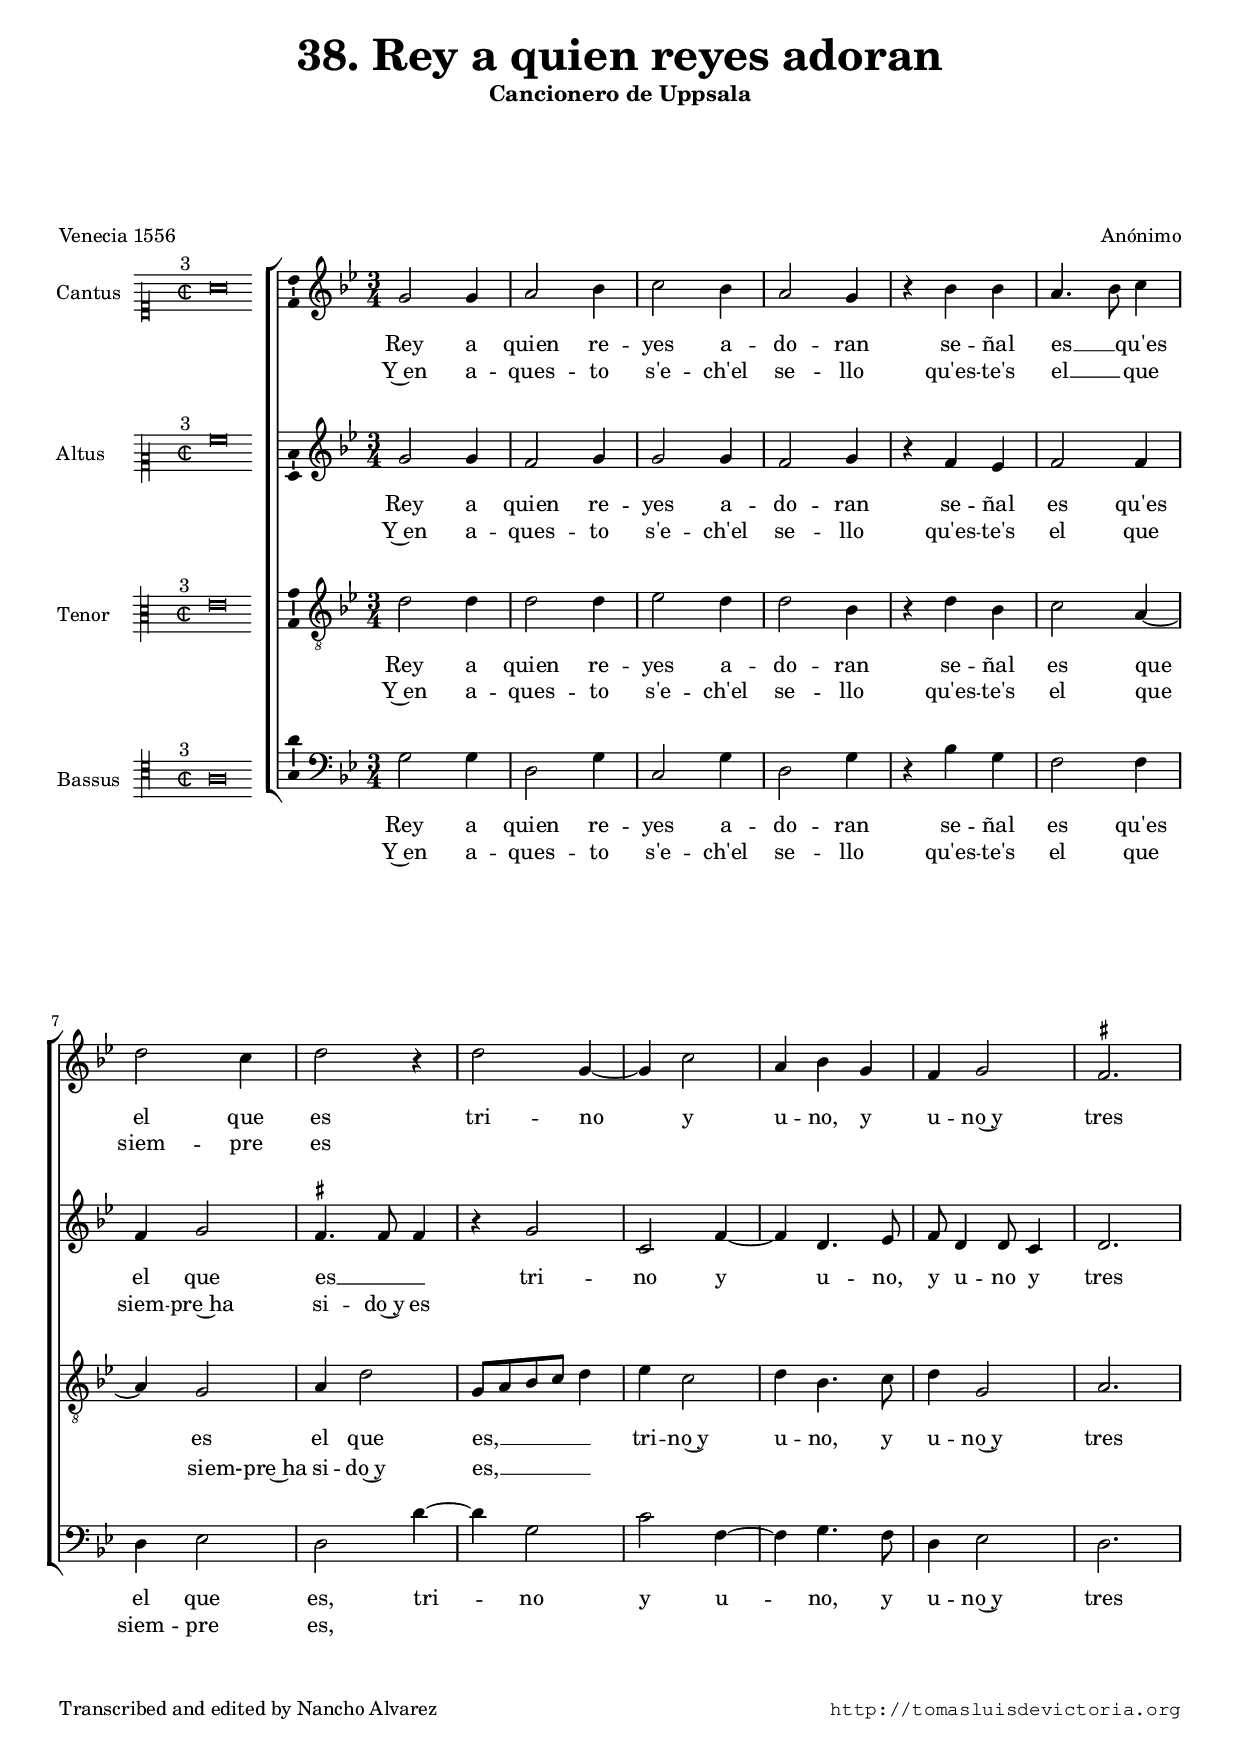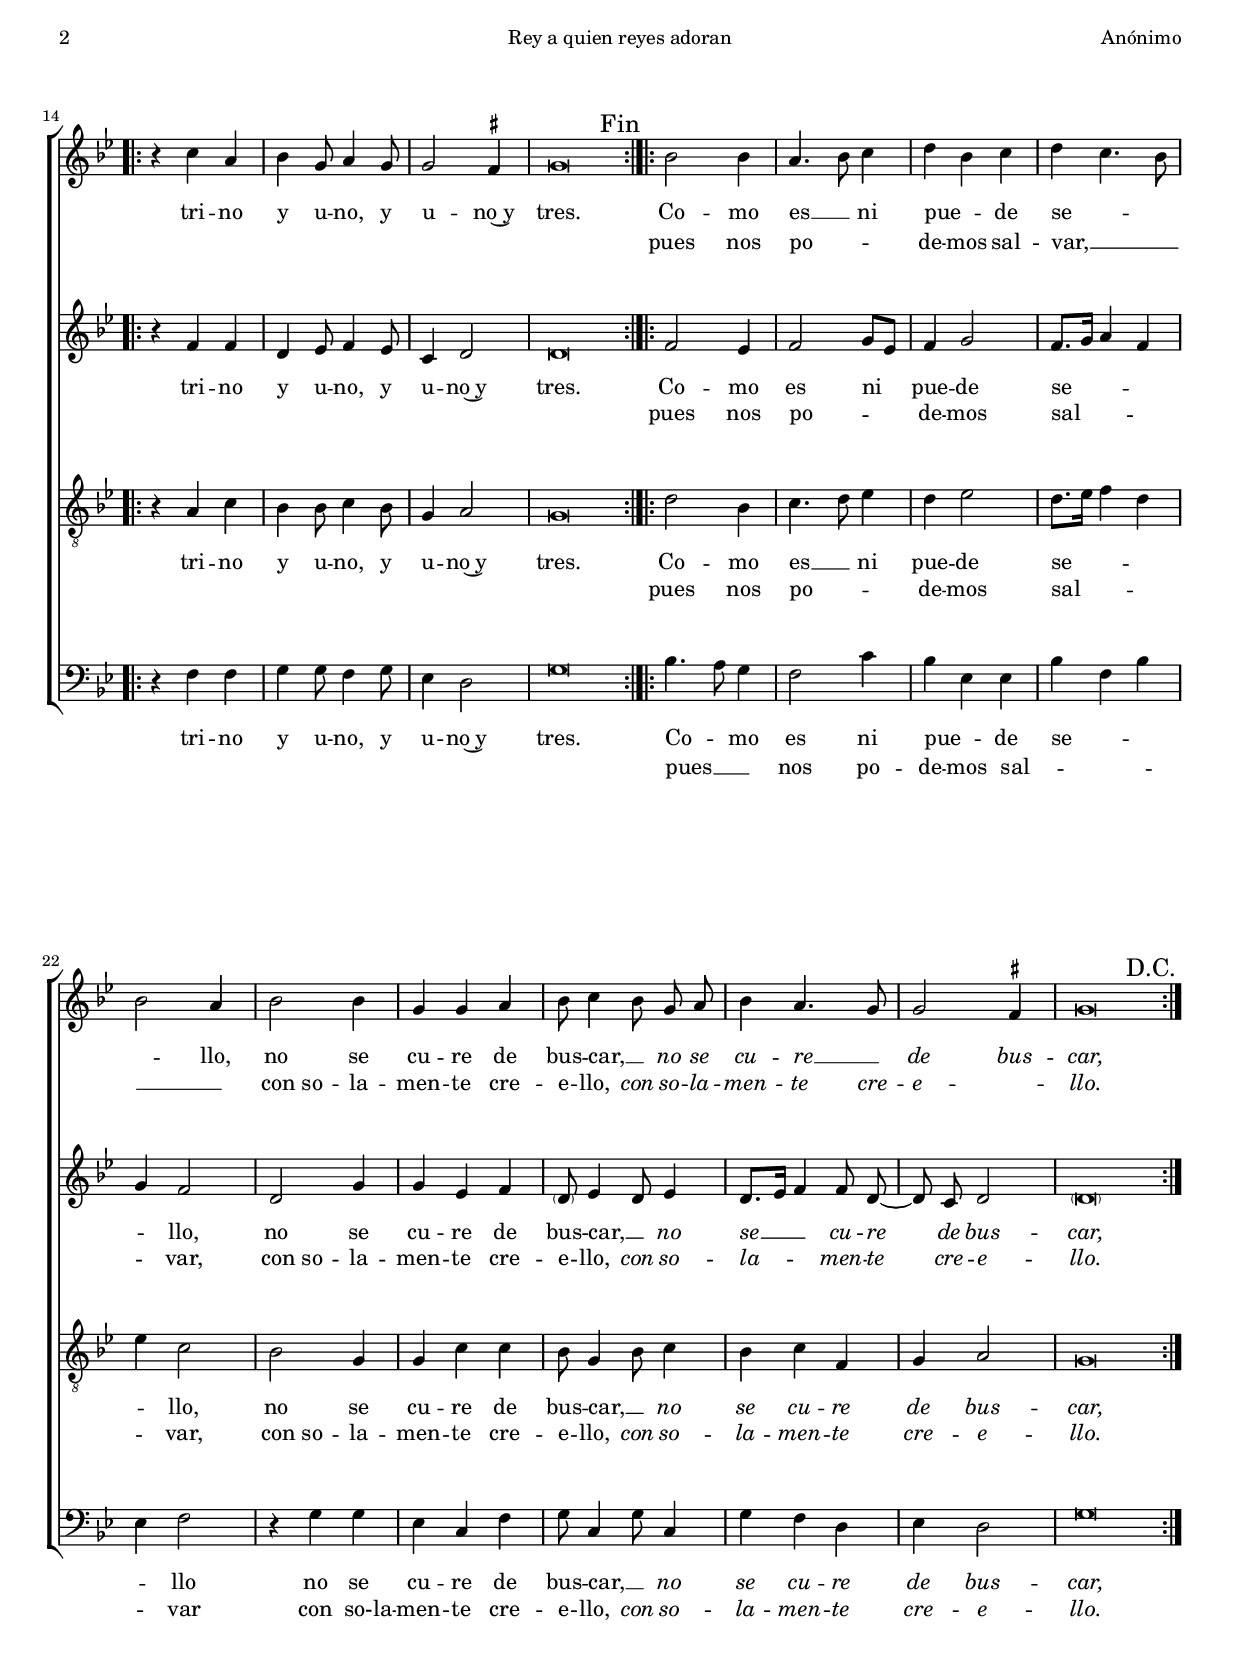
\version "2.18.0"

#(set-default-paper-size "a4")
#(set-global-staff-size 17)
#(ly:set-option 'point-and-click #f)
%mobile -s15.0 -i3.2

italicas=\override LyricText.font-shape = #'italic
rectas=\override LyricText.font-shape = #'upright
ss=\once \set suggestAccidentals = ##t
incipitwidth = 20
mtempo={\tempo 4 = 140}
mtempob={\tempo 4 = 70}
mt=#(define-music-function (parser location offset) (number?) ; move lyric text
      #{ \once \override LyricText.X-offset = -$offset #})


htitle="Rey a quien reyes adoran"
hcomposer="Anónimo"

\header {
	title=\markup{\fontsize #3 "38. Rey a quien reyes adoran"}
	subtitle="Cancionero de Uppsala"
	subsubtitle=\markup{\null \vspace #4 }
	composer="Anónimo"
        pdfauthor=\composer
	%opus="(-)"
	poet=\markup{"Venecia 1556"}
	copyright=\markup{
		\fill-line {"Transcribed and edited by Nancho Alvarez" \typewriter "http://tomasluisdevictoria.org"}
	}
%	tagline=""
}

global={\key c \major \time 3/4 \skip 1*3/4*13 \break
        \bar ".|:" \skip 1*3/4*4 \bar ":|.|:"
        \skip 1*3/4*11
	\bar ":|."
}


cantus=\relative c''{
	a2 a4
	b2 c4
	d2 c4
	b2 a4
	r4 c c
	b4. c8 d4 % d8 d8
	e2 d4
	e2 r4
	e2 a,4 ~ % ennegrecido
	a d2
	b4 c a
	g a2
	\ss gis2. % \ss gis2 gis4
	r4 d' b
	c4 a8 b4 a8 
	a2 \ss gis4
	a\breve*3/8
	\override Score.RehearsalMark.self-alignment-X = #right
	\override Score.RehearsalMark.break-visibility = #'#(#t #t #f)
	\mark \markup{"Fin"}
	% en la soprano pone c| 3, en el resto solo 3
	c2 c4
	b4. c8 d4
	e4 c d
	e d4. c8
	c2 b4
	
	c2 c4
	a a b
	c8 d4 c8 a b
	c4 b4. a8 
	a2 \ss gis4
	a\breve*3/8
	\mark \markup{"D.C."}
}

altus=\relative c''{
	a2 a4
	g2 a4
	a2 a4
	g2 a4
	r4 g f
	g2 g4 % ennegrecidas
	g4 a2
	\ss gis4. gis8 gis4
	r4 a2 % ennegrecido
	d,2 g4 ~ % ennegrecido
	g4 e4. f8 % ennegrecido
	g8 e4 e8 d4
	e2. % e2 e4
	r4 g g
	e f8 g4 f8
	d4 e2
	e\breve*3/8 % dos notas: breve semibreve, en todas las voces menos cantus
	g2 f4
	g2 a8[ f]
	g4 a2
	g8.[ a16] b4 g
	a4 g2
	e2 a4
	a4 f g
	\parenthesize e8 f4 e8 f4 % corregido (impreso un do) el custos indica mi
	e8.[ f16] g4 g8 e ~
	e8 d e2 
	\parenthesize e\breve*3/8 % falta esta nota
}

tenor=\relative c'{
	e2 e4
	e2 e4
	f2 e4
	e2 c4
	r4 e c
	d2 b4 ~
	b4 a2
	b4 e2 
	a,8[ b c d] e4 % estan ennegrecidas, parecen seminimas, no lo entiendo bien
	f d2
	e4 c4. d8
	e4 a,2
	b2. % b2 b4
	r4 b4 d
	c c8 d4 c8
	a4 b2
	a\breve*3/8 % breve y semibreve
	e'2 c4
	d4. e8 f4
	e f2
	e8.[ f16] g4 e
	f4 d2
	c2 a4
	a d d
	c8 a4 c8 d4
	c4 d g,
	a4 b2 % hay un sostenido que parece que afecta al si
	a\breve*3/8
	
}

bassus=\relative c'{
	a2 a4
	e2 a4
	d,2 a'4
	e2 a4
	r4 c a
	g2 g4
	e f2
	e2 e'4 ~ % ennegrecidas
	e a,2
	d2 g,4 ~
	g a4. g8
	e4 f2
	e2. % e2 e4
	r4 g g
	a4 a8 g4 a8
	f4 e2
	a\breve*3/8
	c4. b8 a4
	g2 d'4
	c f, f
	c' g c
	f, g2
	r4 a a
	f4 d g
	a8 d,4 a'8 d,4
	a'4 g e
	f e2
	a\breve*3/8
}

textocantus=\lyricmode{
Rey a quien re -- yes a -- do -- ran
se -- ñal es __ _ qu'es el que es 
tri -- no y u -- no, y u -- no~y tres
tri -- no y u -- no, y u -- no~y tres.

Co -- mo es __ _ ni pue -- _ de se -- _ _ _ llo, % in
no se cu -- re de bus -- car, __ _
\italicas no se cu -- re __ _ de bus -- car, \rectas 
}
textocantusb=\lyricmode{
Y~en a -- ques -- to s'e -- ch'el se -- llo
qu'es -- te's el __ _ que siem -- pre es
"  " _ _ _ _ _ _ _ _ _ _ _ _ _ _ _ _ _ 
pues nos po -- _ _ de -- mos sal -- var, __ _ _ _ _
\mt #1 "con so" -- la -- men -- te cre -- e -- llo, % crehello
\italicas con so -- la -- men -- te cre -- e -- _ llo. 
}

textoaltus=\lyricmode{
Rey a quien re -- yes a -- do -- ran
se -- ñal es qu'es el que es __ _ _ % ques el el que es
tri -- no y u -- no, y u -- no y tres
tri -- no y u -- no, y u -- no~y tres.

Co -- mo es ni pue -- de se -- _ _ _ llo,
no se cu -- re de bus -- car, __ _
\italicas no se __ _ cu -- re de bus -- car, \rectas 
}
textoaltusb=\lyricmode{
Y~en a -- ques -- to s'e -- ch'el se -- llo
qu'es -- te's el que siem -- pre~ha si -- do~y es % queste
"  " _ _ _ _ _ _ _ _ _ _ _ _ _ _ _ _ _ _ 
pues nos po -- _ de -- mos sal -- _ _ _ var,
\mt #1 "con so" -- la -- men -- te cre -- e -- llo, % crehello
\italicas con so -- la -- _ men -- te cre -- e -- llo. 
}

textotenor=\lyricmode{
Rey a quien re -- yes a -- do -- ran
se -- ñal es que es el que es, __ _ % qu'es 
tri -- no~y u -- no, y u -- no~y tres
tri -- no y u -- no, y u -- no~y tres.

Co -- mo es __ _ ni pue -- de se -- _ _ _ llo,
no se cu -- re de bus -- car, __ _
\italicas no se cu -- re de bus -- car, \rectas 
}
textotenorb=\lyricmode{
Y~en a -- ques -- to s'e -- ch'el se -- llo
qu'es -- te's el que \mt #1 siem-pre~ha si -- do~y es, __ _ % queste
"  " _ _ _ _ _ _ _ _ _ _ _ _ _ _ _ _ 
pues nos po -- _ _ de -- mos sal -- _ _ _ var,
\mt #1 "con so" -- la -- men -- te cre -- e -- llo, % crehello
\italicas con so -- la -- men -- te cre -- e -- llo. 
}

textobassus=\lyricmode{
Rey a quien re -- yes a -- do -- ran
se -- ñal es qu'es el que es, % ques el el que es
tri -- no y u -- no, y u -- no~y tres
tri -- no y u -- no, y u -- no~y tres.

Co -- _ mo es ni pue -- _ de se -- _ _ _ llo
no se cu -- re de bus -- car, __ _
\italicas no se cu -- re de bus -- car, \rectas 
}
textobassusb=\lyricmode{
Y~en a -- ques -- to s'e -- ch'el se -- llo
qu'es -- te's el que siem -- pre es,
"  " _ _ _ _ _ _ _ _ _ _ _ _ _ _ _ _ _ 
pues __ _ _ nos po -- de -- mos sal -- _ _ _ _ var  
con \mt #1 "so-la" -- men -- te cre -- e -- llo, % crehello
\italicas con so -- la -- men -- te cre -- e -- llo. 
}



incipitcantus=\markup{
	\score{
		{ 
		\set Staff.instrumentName="Cantus  "
		\override NoteHead.style = #'neomensural
		\override Staff.TimeSignature.style = #'neomensural
		\cadenzaOn 
		\clef "petrucci-c1"
		\key c \major
		\time 2/2
                s4*0^\markup{\hspace #-3.5 "3"}
                a'\breve
		} 

	\layout { line-width=\incipitwidth indent = 0 }
	}
}

incipitaltus=\markup{
	\score{
		{ 
		\set Staff.instrumentName="Altus     "
		\override NoteHead.style = #'neomensural 
		\override Staff.TimeSignature.style = #'neomensural
		\cadenzaOn 
		\clef "petrucci-c2"
		\key c \major
		\time 2/2
                s4*0^\markup{\hspace #-3.5 "3"}
                a'\breve
		} 
	\layout { line-width=\incipitwidth indent = 0 }
	}
}


incipittenor=\markup{
	\score{
		{ 
		\set Staff.instrumentName="Tenor    "
		\override NoteHead.style = #'neomensural 
		\override Staff.TimeSignature.style = #'neomensural
		\cadenzaOn 
		\clef "petrucci-c3"
		\key c \major
		\time 2/2
                s4*0^\markup{\hspace #-3.5 "3"}
                e'\breve
		} 
	\layout { line-width=\incipitwidth indent=0 }
	}
}

incipitbassus=\markup{
	\score{
		{ 
		\set Staff.instrumentName="Bassus  "
		\override NoteHead.style = #'neomensural
		\override Staff.TimeSignature.style = #'neomensural
		\cadenzaOn 
		\clef "petrucci-c4"
		\key c \major
		\time 2/2
                s4*0^\markup{\hspace #-3.5 "3"}
                a\breve
		} 
	\layout { line-width=\incipitwidth indent = 0 }
	}
}

%\layout {
%       \context {\Voice
%               \remove Ligature_bracket_engraver
%               \consists Mensural_ligature_engraver
%       }
%       line-width=\incipitwidth
%       indent = 0
%}

\score {\transpose c' bes{
\new ChoirStaff<<

	\new Staff <<\global
	\new Voice="v1" {
		\set Staff.instrumentName=\incipitcantus
		\clef "treble"
		\cantus }
	\new Lyrics \lyricsto "v1" {\textocantus }
	\new Lyrics \lyricsto "v1" {\textocantusb }
	>>

	\new Staff <<\global
	\new Voice="v2" {
		\set Staff.instrumentName=\incipitaltus
		\clef "treble"
		\altus }
	\new Lyrics \lyricsto "v2" {\textoaltus }
	\new Lyrics \lyricsto "v2" {\textoaltusb }
	>>
	
	\new Staff <<\global
	\new Voice="v3" {
		\set Staff.instrumentName=\incipittenor
		\clef "G_8"
		\tenor }
	\new Lyrics \lyricsto "v3" {\textotenor }
	\new Lyrics \lyricsto "v3" {\textotenorb }
	>>

	\new Staff <<\global
	\new Voice="v4" {
		\set Staff.instrumentName=\incipitbassus
		\clef "bass"
		\bassus }
	\new Lyrics \lyricsto "v4" {\textobassus }
	\new Lyrics \lyricsto "v4" {\textobassusb }
	>>
	
>>

	} % transpose

\layout{ 
	\context {\Lyrics 
		\override VerticalAxisGroup.staff-affinity = #UP
		\override VerticalAxisGroup.nonstaff-relatedstaff-spacing =
			#'((basic-distance . 7) (minimum-distance . 0) (padding . 1))
		\override VerticalAxisGroup.nonstaff-nonstaff-spacing =
			#'((basic-distance . 3) (minimum-distance . 0) (padding . 1))
		\override LyricText.font-size = #1.2
		\override LyricHyphen.minimum-distance = #0.5
	}
	\context {\Score 
		tempoHideNote = ##t
		\override BarNumber.padding = #2 
	}
	\context {\Voice 
		%melismaBusyProperties = #'()
		autoBeaming = ##f
	}
	\context {\Staff 
                %\RemoveEmptyStaves
                %\override VerticalAxisGroup.remove-first = ##t
		\override VerticalAxisGroup.staff-staff-spacing =
			#'((basic-distance . 11) (minimum-distance . 0) (padding . 1))
		\consists Ambitus_engraver 
		\override LigatureBracket.padding = #1
	}
}

%\midi { \mtempo }

}


\paper{
	evenHeaderMarkup=\markup  \fill-line { \fromproperty #'page:page-number-string \htitle \hcomposer }
	oddHeaderMarkup= \markup  \fill-line { \on-the-fly #not-first-page \hcomposer \on-the-fly #not-first-page \htitle \on-the-fly #not-first-page \fromproperty #'page:page-number-string }
	%system-count=20
	%page-count = 1
	ragged-last-bottom = ##f
	indent=3.7\cm
	system-system-spacing =
	#'((basic-distance . 20) (minimum-distance . 0) (padding . 5))
	top-system-spacing = % header
	#'((basic-distance . 8) (minimum-distance . 0) (padding . 0))
	last-bottom-spacing = % footer
	#'((basic-distance . 12) (minimum-distance . 0) (padding . 0))
	markup-system-spacing.padding = #1.5
}
